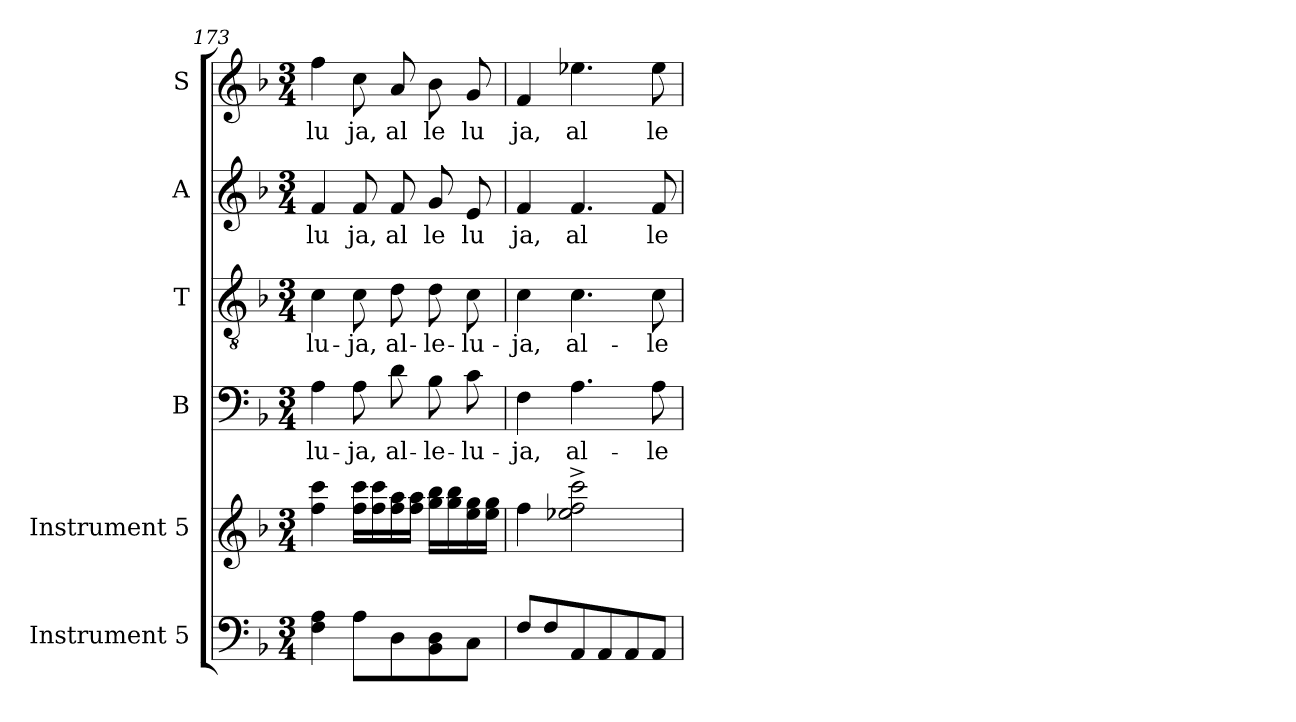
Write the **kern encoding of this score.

**kern	**kern	**kern	**text	**kern	**text	**kern	**text	**kern	**text
*part6	*part5	*part4	*part4	*part3	*part3	*part2	*part2	*part1	*part1
*staff6	*staff5	*staff4	*staff4	*staff3	*staff3	*staff2	*staff2	*staff1	*staff1
*I"Instrument 5	*I"Instrument 5	*I"B	*	*I"T	*	*I"A	*	*I"S	*
*	*	*I'B	*	*I'T	*	*I'A	*	*I'S	*
*clefF4	*clefG2	*clefF4	*	*clefGv2	*	*clefG2	*	*clefG2	*
*k[b-]	*k[b-]	*k[b-]	*	*k[b-]	*	*k[b-]	*	*k[b-]	*
*F:	*F:	*F:	*	*F:	*	*F:	*	*F:	*
*M3/4	*M3/4	*M3/4	*	*M3/4	*	*M3/4	*	*M3/4	*
=173	=173	=173	=173	=173	=173	=173	=173	=173	=173
!	!	!	!LO:LY:b:cj	!	!LO:LY:b:cj	!	!LO:LY:b:cj	!	!LO:LY:b:cj
4A\ 4F\	4ff\ 4ccc\	4A\	-lu-	4c\	-lu-	4f/	lu	4ff\	lu
!	!	!	!LO:LY:b:cj	!	!LO:LY:b:cj	!	!LO:LY:b:cj	!	!LO:LY:b:cj
8A\L	16ff\ 16ccc\L	8A\	-ja,	8c\	-ja,	8f/	ja,	8cc\	ja,
.	16ccc\ 16ff\	.	.	.	.	.	.	.	.
!	!	!	!LO:LY:b:cj	!	!LO:LY:b:cj	!	!LO:LY:b:cj	!	!LO:LY:b:cj
8D\	16ff\ 16aa\	8d\	al-	8d\	al-	8f/	al	8a/	al
.	16aa\ 16ff\J	.	.	.	.	.	.	.	.
!	!	!	!LO:LY:b:cj	!	!LO:LY:b:cj	!	!LO:LY:b:cj	!	!LO:LY:b:cj
8D\ 8BB-\	16bb-\ 16gg\L	8B-\	-le-	8d\	-le-	8g/	le	8b-\	le
.	16bb-\ 16gg\	.	.	.	.	.	.	.	.
!	!	!	!LO:LY:b:cj	!	!LO:LY:b:cj	!	!LO:LY:b:cj	!	!LO:LY:b:cj
8C\J	16gg\ 16ee\	8c\	-lu-	8c\	-lu-	8e/	lu	8g/	lu
.	16gg\ 16ee\J	.	.	.	.	.	.	.	.
=174	=174	=174	=174	=174	=174	=174	=174	=174	=174
!	!	!	!LO:LY:b:cj	!	!LO:LY:b:cj	!	!LO:LY:b:cj	!	!LO:LY:b:cj
8F/L	4ff\	4F\	-ja,	4c\	-ja,	4f/	ja,	4f/	ja,
8F/	.	.	.	.	.	.	.	.	.
!	!	!	!LO:LY:b:cj	!	!LO:LY:b:cj	!	!LO:LY:b:cj	!	!LO:LY:b:cj
8AA/	2ccc\^> 2ee-X\^> 2ff\^>	4.A\	al-	4.c\	al-	4.f/	al	4.ee-X\	al
8AA/	.	.	.	.	.	.	.	.	.
8AA/	.	.	.	.	.	.	.	.	.
!	!	!	!LO:LY:b:cj	!	!LO:LY:b:cj	!	!LO:LY:b:cj	!	!LO:LY:b:cj
8AA/J	.	8A\	-le-	8c\	-le-	8f/	le	8ee-\	le
=	=	=	=	=	=	=	=	=	=
*-	*-	*-	*-	*-	*-	*-	*-	*-	*-
